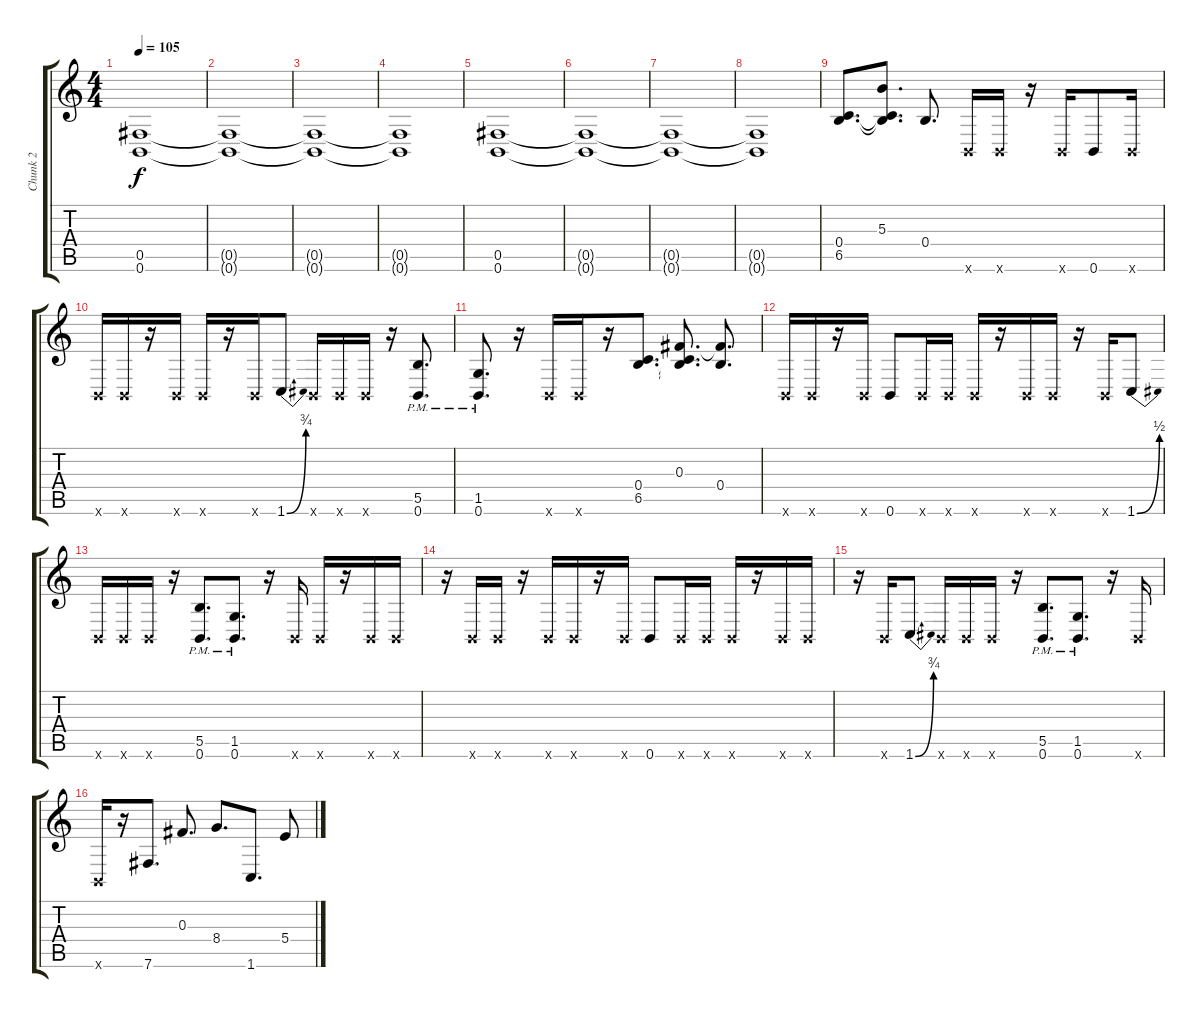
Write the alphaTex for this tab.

\track ("Chunk 2" "Chunk 2") {instrument distortionguitar}
\staff {score tabs}
\tuning (Eb4 Bb3 Gb3 B2 Gb2 B1) {hide}
\ts (4 4)
\tempo 105
\clef g2
\ks c
(0.5 0.6).1{dy f} |
(0.5{t} 0.6{t}).1 |
(0.5{t} 0.6{t}).1 |
(0.5{t} 0.6{t}).1 |
(0.5 0.6).1 |
(0.5{t} 0.6{t}).1 |
(0.5{t} 0.6{t}).1 |
(0.5{t} 0.6{t}).1 |
(0.4 6.5).8{d} (5.3 0.4{t} 6.5{t}).8{d} 0.4.8{d} 0.6{x}.16 0.6{x}.16 r.16 0.6{x}.16 0.6.8 0.6{x}.16 |
0.6{x}.16 0.6{x}.16 r.16 0.6{x}.16 0.6{x}.16 r.16 0.6{x}.16 1.6{be (bend 0 0 60 3)}.8 0.6{x}.16 0.6{x}.16 0.6{x}.16 r.16 (5.5{pm} 0.6{pm}).8{d} |
(1.5{pm} 0.6{pm}).8{d} r.16 0.6{x}.16 0.6{x}.16 r.16 (0.4 6.5).8{d} (0.3 0.4{t} 6.5{t}).8{d} (0.3{t} 0.4).8{d} |
0.6{x}.16 0.6{x}.16 r.16 0.6{x}.16 0.6.8 0.6{x}.16 0.6{x}.16 0.6{x}.16 r.16 0.6{x}.16 0.6{x}.16 r.16 0.6{x}.16 1.6{be (bend 0 0 60 2)}.8 |
0.6{x}.16 0.6{x}.16 0.6{x}.16 r.16 (5.5{pm} 0.6{pm}).8{d} (1.5{pm} 0.6{pm}).8{d} r.16 0.6{x}.16 0.6{x}.16 r.16 0.6{x}.16 0.6{x}.16 |
r.16 0.6{x}.16 0.6{x}.16 r.16 0.6{x}.16 0.6{x}.16 r.16 0.6{x}.16 0.6.8 0.6{x}.16 0.6{x}.16 0.6{x}.16 r.16 0.6{x}.16 0.6{x}.16 |
r.16 0.6{x}.16 1.6{be (bend 0 0 60 3)}.8 0.6{x}.16 0.6{x}.16 0.6{x}.16 r.16 (5.5{pm} 0.6{pm}).8{d} (1.5{pm} 0.6{pm}).8{d} r.16 0.6{x}.16 |
0.6{x}.16 r.16 7.6.8{d} 0.3.8{d} 8.4.8{d} 1.6.8{d} 5.4.8
